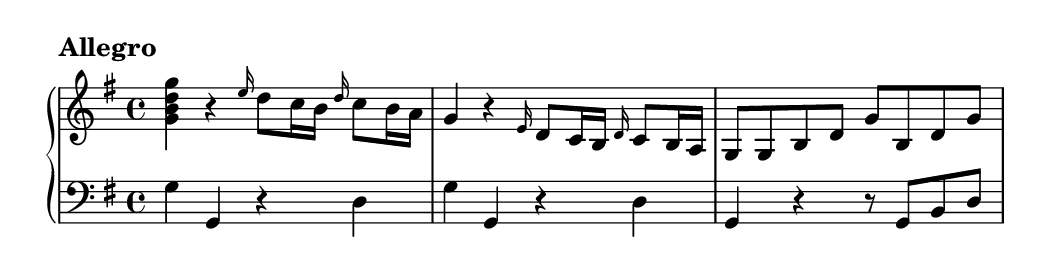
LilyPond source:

\version "2.24.0"
\header {
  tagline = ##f
}
\paper {
  paper-height = 6\cm
  paper-width = 18\cm
}
\layout {
  indent = #0
  ragged-right = ##f
}

\include "../../../../stylesheets/typography.ly"
\score {
  \header {
    piece = "Allegro"
  }
  \new PianoStaff <<
    \new Staff \relative c' {
      \clef "treble" \time 4/4 \key g \major
      <g'' d b g>4 r \grace e16 d8 c16 b \grace d16 c8 b16 a |
      g4 r \grace e16 d8 c16 b \grace d16 c8 b16 a |
      g8 g b d g b, d g |
    }
    \new Staff \relative c {
      \clef "bass" \time 4/4 \key g \major
      g'4 g, r d' |
      g4 g, r d' |
      g,4 r r8 g b d |
    }
  >>
}
